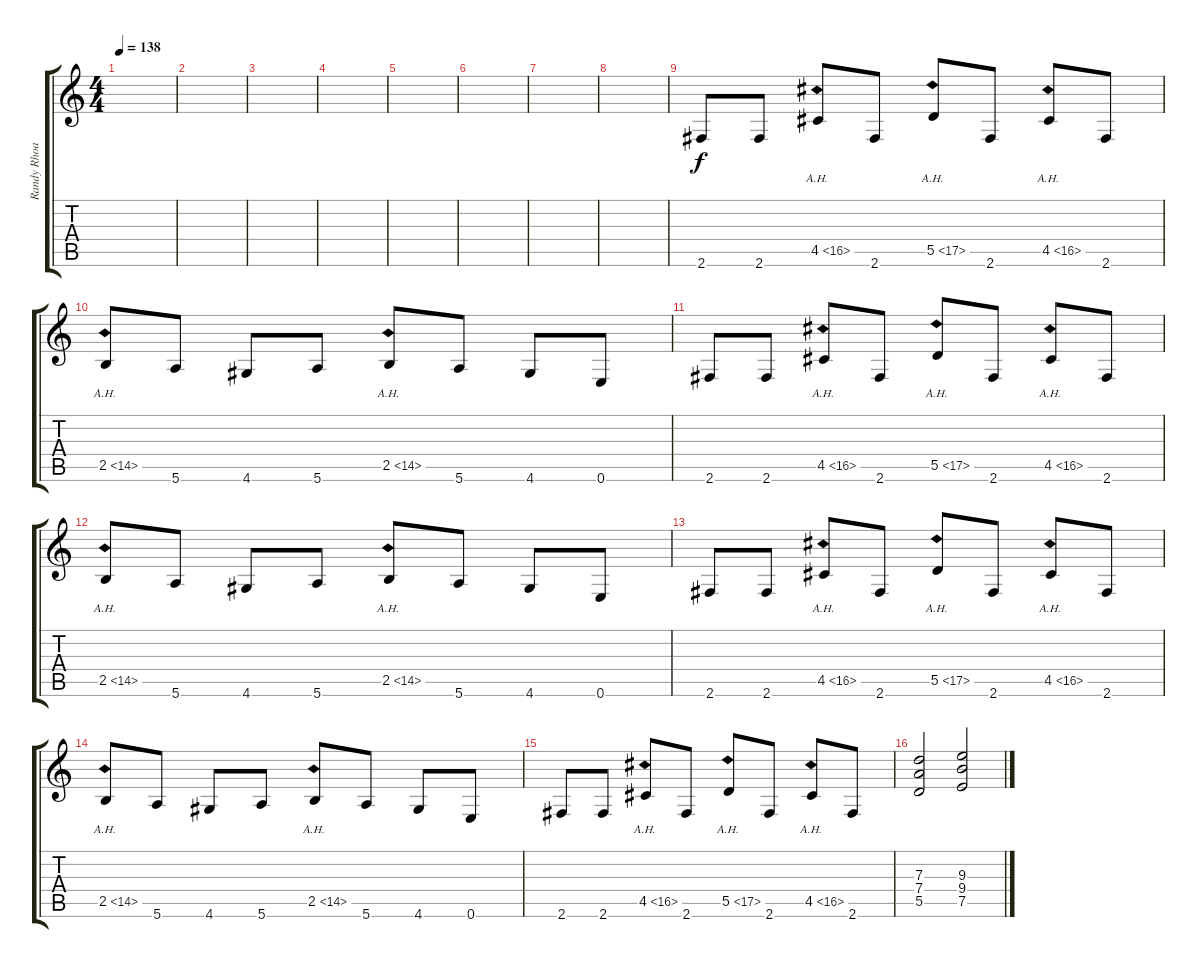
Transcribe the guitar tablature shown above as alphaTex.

\track ("Randy Rhoads" "Randy Rhoa") {instrument overdrivenguitar}
\staff {score tabs}
\tuning (E4 B3 G3 D3 A2 E2) {hide}
\ts (4 4)
\tempo 138
\clef g2
\ks c
|
|
|
|
|
|
|
|
2.6.8 2.6.8 4.5{ah 12}.8 2.6.8 5.5{ah 12}.8 2.6.8{txt ""} 4.5{ah 12}.8 2.6.8 |
2.5{ah 12}.8 5.6.8 4.6.8 5.6.8 2.5{ah 12}.8 5.6.8 4.6.8 0.6.8 |
2.6.8 2.6.8 4.5{ah 12}.8 2.6.8 5.5{ah 12}.8 2.6.8 4.5{ah 12}.8 2.6.8 |
2.5{ah 12}.8 5.6.8 4.6.8 5.6.8 2.5{ah 12}.8 5.6.8 4.6.8 0.6.8 |
2.6.8 2.6.8 4.5{ah 12}.8 2.6.8 5.5{ah 12}.8 2.6.8 4.5{ah 12}.8 2.6.8 |
2.5{ah 12}.8 5.6.8 4.6.8 5.6.8 2.5{ah 12}.8 5.6.8 4.6.8 0.6.8 |
2.6.8 2.6.8 4.5{ah 12}.8 2.6.8 5.5{ah 12}.8 2.6.8 4.5{ah 12}.8 2.6.8 |
(7.3 7.4 5.5).2 (9.3 9.4 7.5).2
